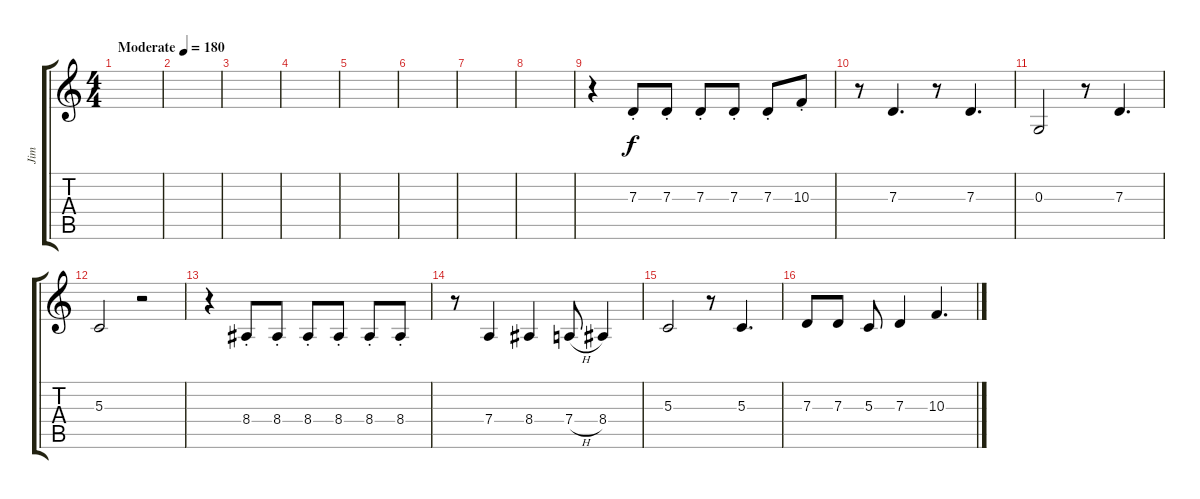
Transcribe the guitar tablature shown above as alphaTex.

\track ("Jim" "Jim") {instrument trombone}
\staff {score tabs}
\tuning (E4 B3 G3 D3 A2 E2) {hide}
\ts (4 4)
\tempo (180 "Moderate")
\clef g2
\ks c
|
|
|
|
|
|
|
|
r.4 7.3{st}.8 7.3{st}.8 7.3{st}.8 7.3{st}.8 7.3{st}.8 10.3{st}.8 |
r.8 7.3.4{d} r.8 7.3.4{d} |
0.3.2 r.8 7.3.4{d} |
5.3.2 r.2 |
r.4 8.4{st}.8 8.4{st}.8 8.4{st}.8 8.4{st}.8 8.4{st}.8 8.4{st}.8 |
r.8 7.4.4 8.4.4 7.4{h}.8 8.4.4 |
5.3.2 r.8 5.3.4{d} |
7.3.8 7.3.8 5.3.8 7.3.4 10.3.4{d}
